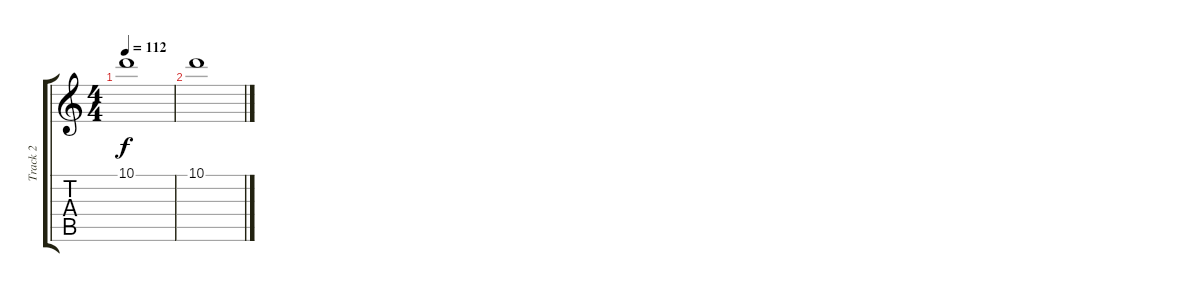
\track ("Track 2" "Track 2") {instrument overdrivenguitar}
\staff {score tabs}
\tuning (E4 B3 G3 D3 A2 E2) {hide}
\ts (4 4)
\tempo 112
\clef g2
\ks c
10.1.1{dy f} |
10.1.1
